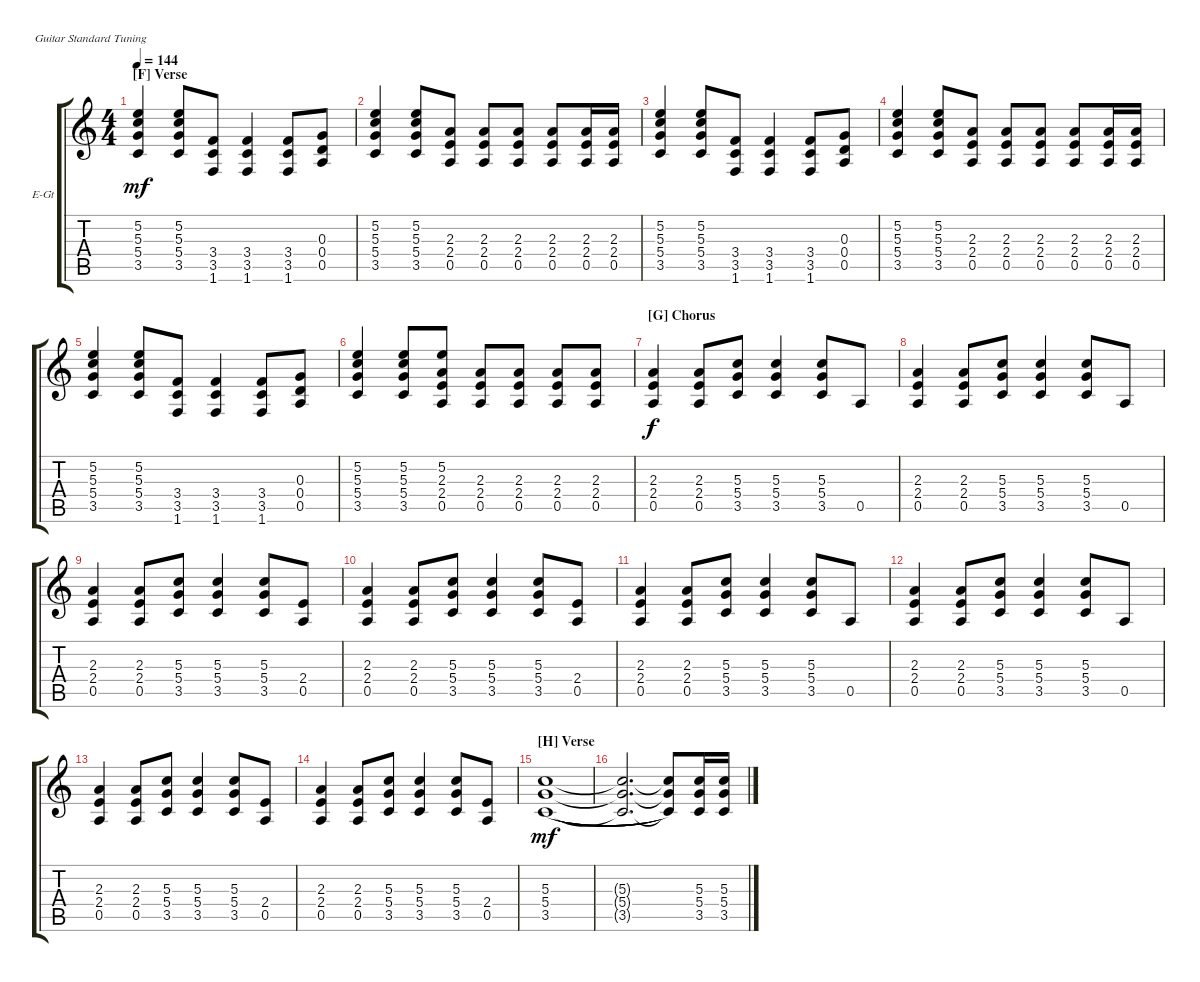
\defaultSystemsLayout 4
\bracketExtendMode groupsimilarinstruments
\firstSystemTrackNameOrientation horizontal
\otherSystemsTrackNameOrientation horizontal
\track ("Electric Guitar" "E-Gt") {instrument distortionguitar}
\staff {score tabs}
\tuning (E4 B3 G3 D3 A2 E2)
\ts (4 4)
\section ("F" "Verse")
\tempo 144
\clef g2
\scale
1.03909
\ks c
(3.5 5.4 5.3 5.2).4{dy mf} (3.5 5.4 5.3 5.2).8 (1.6 3.5 3.4).8 (1.6 3.5 3.4).4 (1.6 3.5 3.4).8 (0.4 0.3 0.5).8 |
\scale
0.960908 (3.5 5.4 5.3 5.2).4 (3.5 5.4 5.3 5.2).8 (0.5 2.4 2.3).8 (0.5 2.4 2.3).8 (0.5 2.4 2.3).8 (0.5 2.4 2.3).8 (0.5 2.4 2.3).16 (0.5 2.4 2.3).16 |
\scale
1.03909 (3.5 5.4 5.3 5.2).4 (3.5 5.4 5.3 5.2).8 (1.6 3.5 3.4).8 (1.6 3.5 3.4).4 (1.6 3.5 3.4).8 (0.4 0.3 0.5).8 |
\scale
0.960908 (3.5 5.4 5.3 5.2).4 (3.5 5.4 5.3 5.2).8 (0.5 2.4 2.3).8 (0.5 2.4 2.3).8 (0.5 2.4 2.3).8 (0.5 2.4 2.3).8 (0.5 2.4 2.3).16 (0.5 2.4 2.3).16 |
\scale
1.03909 (3.5 5.4 5.3 5.2).4 (3.5 5.4 5.3 5.2).8 (1.6 3.5 3.4).8 (1.6 3.5 3.4).4 (1.6 3.5 3.4).8 (0.4 0.3 0.5).8 |
\scale
0.960908 (3.5 5.4 5.3 5.2).4 (3.5 5.4 5.3 5.2).8 (0.5 2.4 2.3 5.2).8 (0.5 2.4 2.3).8 (0.5 2.4 2.3).8 (0.5 2.4 2.3).8 (0.5 2.4 2.3).8 |
\section ("G" "Chorus")
\scale
1.03909 (0.5 2.4 2.3).4{dy f} (0.5 2.4 2.3).8 (3.5 5.4 5.3).8 (3.5 5.4 5.3).4 (3.5 5.4 5.3).8 0.5.8 |
\scale
0.960908 (0.5 2.4 2.3).4 (0.5 2.4 2.3).8 (3.5 5.4 5.3).8 (3.5 5.4 5.3).4 (3.5 5.4 5.3).8 0.5.8 |
\scale
1.03909 (0.5 2.4 2.3).4 (0.5 2.4 2.3).8 (3.5 5.4 5.3).8 (3.5 5.4 5.3).4 (3.5 5.4 5.3).8 (0.5 2.4).8 |
\scale
0.960908 (0.5 2.4 2.3).4 (0.5 2.4 2.3).8 (3.5 5.4 5.3).8 (3.5 5.4 5.3).4 (3.5 5.4 5.3).8 (0.5 2.4).8 |
\scale
1.03909 (0.5 2.4 2.3).4 (0.5 2.4 2.3).8 (3.5 5.4 5.3).8 (3.5 5.4 5.3).4 (3.5 5.4 5.3).8 0.5.8 |
\scale
0.960908 (0.5 2.4 2.3).4 (0.5 2.4 2.3).8 (3.5 5.4 5.3).8 (3.5 5.4 5.3).4 (3.5 5.4 5.3).8 0.5.8 |
\scale
1.03909 (0.5 2.4 2.3).4 (0.5 2.4 2.3).8 (3.5 5.4 5.3).8 (3.5 5.4 5.3).4 (3.5 5.4 5.3).8 (0.5 2.4).8 |
\scale
0.960908 (0.5 2.4 2.3).4 (0.5 2.4 2.3).8 (3.5 5.4 5.3).8 (3.5 5.4 5.3).4 (3.5 5.4 5.3).8 (0.5 2.4).8 |
\section ("H" "Verse")
\scale
1.03909 (3.5 5.4 5.3).1{dy mf legatoorigin} |
\scale
0.960908 (3.5{t} 5.4{t} 5.3{t}).2{d legatoorigin} (3.5{t} 5.4{t} 5.3{t}).8 (3.5 5.4 5.3).16 (5.4 5.3 3.5).16
